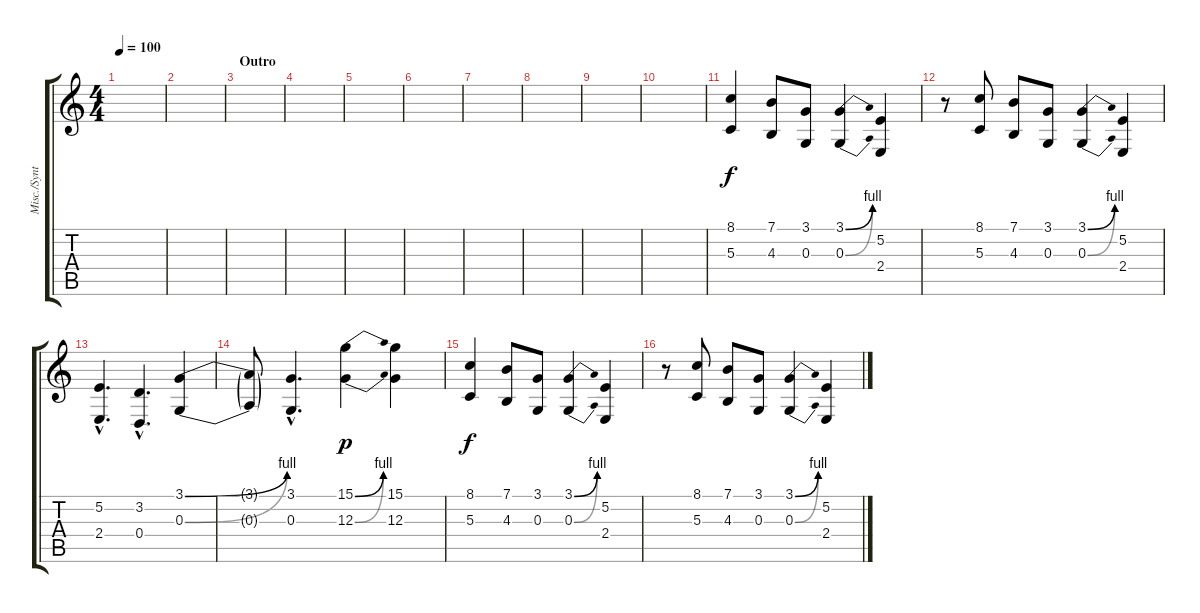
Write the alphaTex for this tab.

\track ("Misc./Synth/Voice" "Misc./Synt") {instrument fx7echoes}
\staff {score tabs}
\tuning (E4 B3 G3 D3 A2 E2) {hide}
\ts (4 4)
\tempo 100
\clef g2
\ks c
|
|
\section ("" "Outro")
|
|
|
|
|
|
|
|
(8.1 5.3).4{volume 13 balance 8 instrument choiraahs} (7.1 4.3).8 (3.1 0.3).8 (3.1{be (bend 0 0 60 4)} 0.3{be (bend 0 0 60 4)}).4 (5.2 2.4).4 |
r.8 (8.1 5.3).8 (7.1 4.3).8 (3.1 0.3).8 (3.1{be (bend 0 0 60 4)} 0.3{be (bend 0 0 60 4)}).4 (5.2 2.4).4 |
(5.2{hac} 2.4{hac}).4{d} (3.2{hac} 0.4{hac}).4{d} (3.1{be (bend 0 0 60 4)} 0.3{be (bend 0 0 60 4)}).4 |
(3.1{t} 0.3{t}).8 (3.1{hac} 0.3{hac}).4{d} (15.1{be (bend 0 0 60 4)} 12.3{be (bend 0 0 60 4)}).4{dy p} (15.1 12.3).4 |
(8.1 5.3).4{dy f instrument choiraahs} (7.1 4.3).8 (3.1 0.3).8 (3.1{be (bend 0 0 60 4)} 0.3{be (bend 0 0 60 4)}).4 (5.2 2.4).4 |
r.8 (8.1 5.3).8 (7.1 4.3).8 (3.1 0.3).8 (3.1{be (bend 0 0 60 4)} 0.3{be (bend 0 0 60 4)}).4 (5.2 2.4).4
